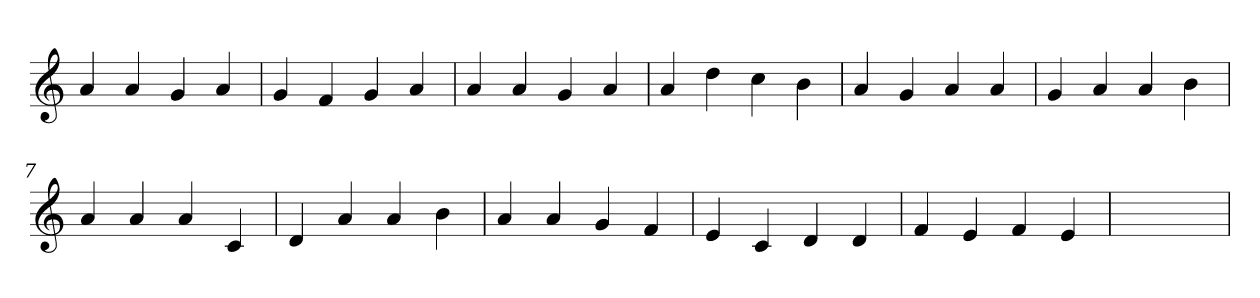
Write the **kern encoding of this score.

**kern
*part1
*staff1
*clefG2
=1
4a
4a
4g
4a
=2
4g
4f
4g
4a
=3
4a
4a
4g
4a
=4
4a
4dd
4cc
4b
=5
4a
4g
4a
4a
=6
4g
4a
4a
4b
=7
4a
4a
4a
4c
=8
4d
4a
4a
4b
=9
4a
4a
4g
4f
=10
4e
4c
4d
4d
=11
4f
4e
4f
4e
=12
1ryy
=
*-
